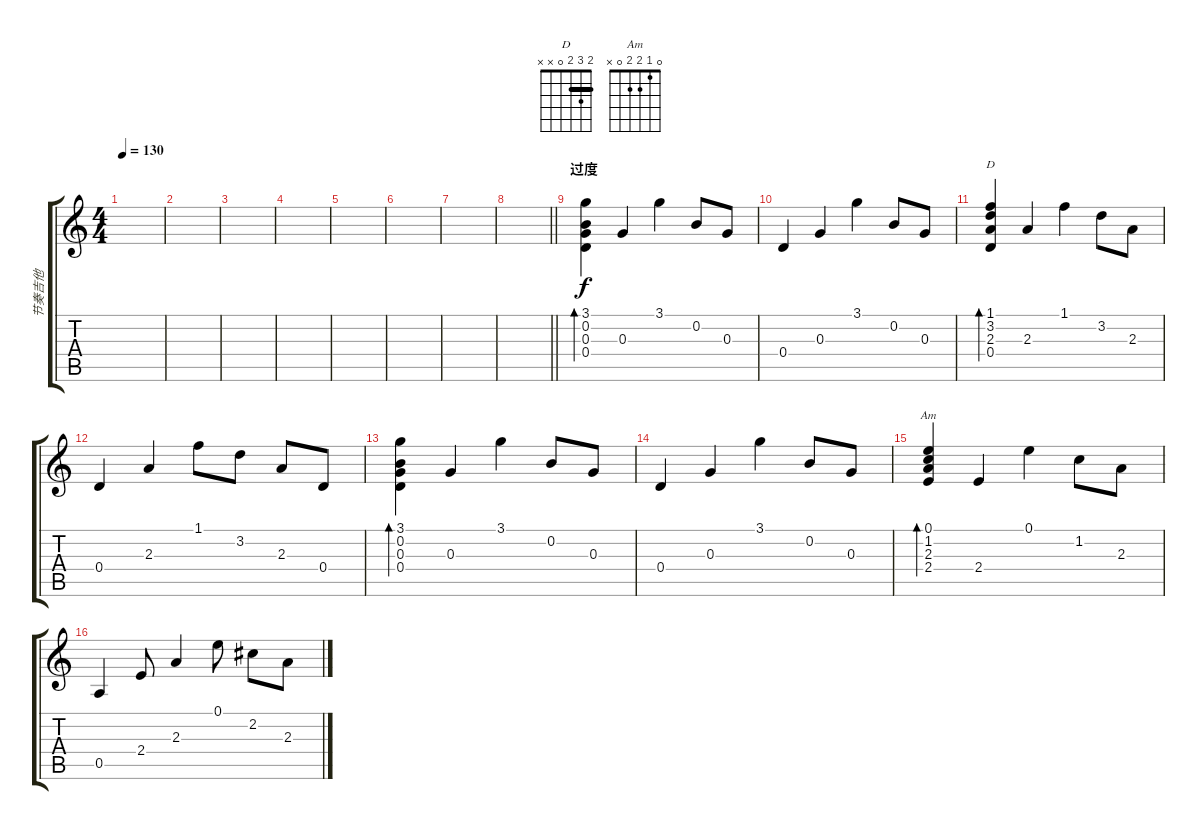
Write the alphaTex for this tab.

\track ("节奏吉他" "节奏吉他") {instrument acousticguitarsteel}
\staff {score tabs}
\tuning (E4 B3 G3 D3 A2 E2) {hide}
\chord ("D" 2 3 2 0 x x) {barre 2}
\chord ("Am" 0 1 2 2 0 x)
\ts (4 4)
\tempo 130
\clef g2
\ks c
|
|
|
|
|
|
|
\barLineRight lightlight
|
\section ("" "过度")
(3.1 0.2 0.3 0.4).4{bd 120} 0.3.4 3.1.4 0.2.8 0.3.8 |
0.4.4 0.3.4 3.1.4 0.2.8 0.3.8 |
(1.1 3.2 2.3 0.4).4{bd 120 ch "D"} 2.3.4 1.1.4 3.2.8 2.3.8 |
0.4.4 2.3.4 1.1.8 3.2.8 2.3.8 0.4.8 |
(3.1 0.2 0.3 0.4).4{bd 120} 0.3.4 3.1.4 0.2.8 0.3.8 |
0.4.4 0.3.4 3.1.4 0.2.8 0.3.8 |
(0.1 1.2 2.3 2.4).4{bd 120 ch "Am"} 2.4.4 0.1.4 1.2.8 2.3.8 |
0.5.4 2.4.8 2.3.4 0.1.8 2.2.8 2.3.8
